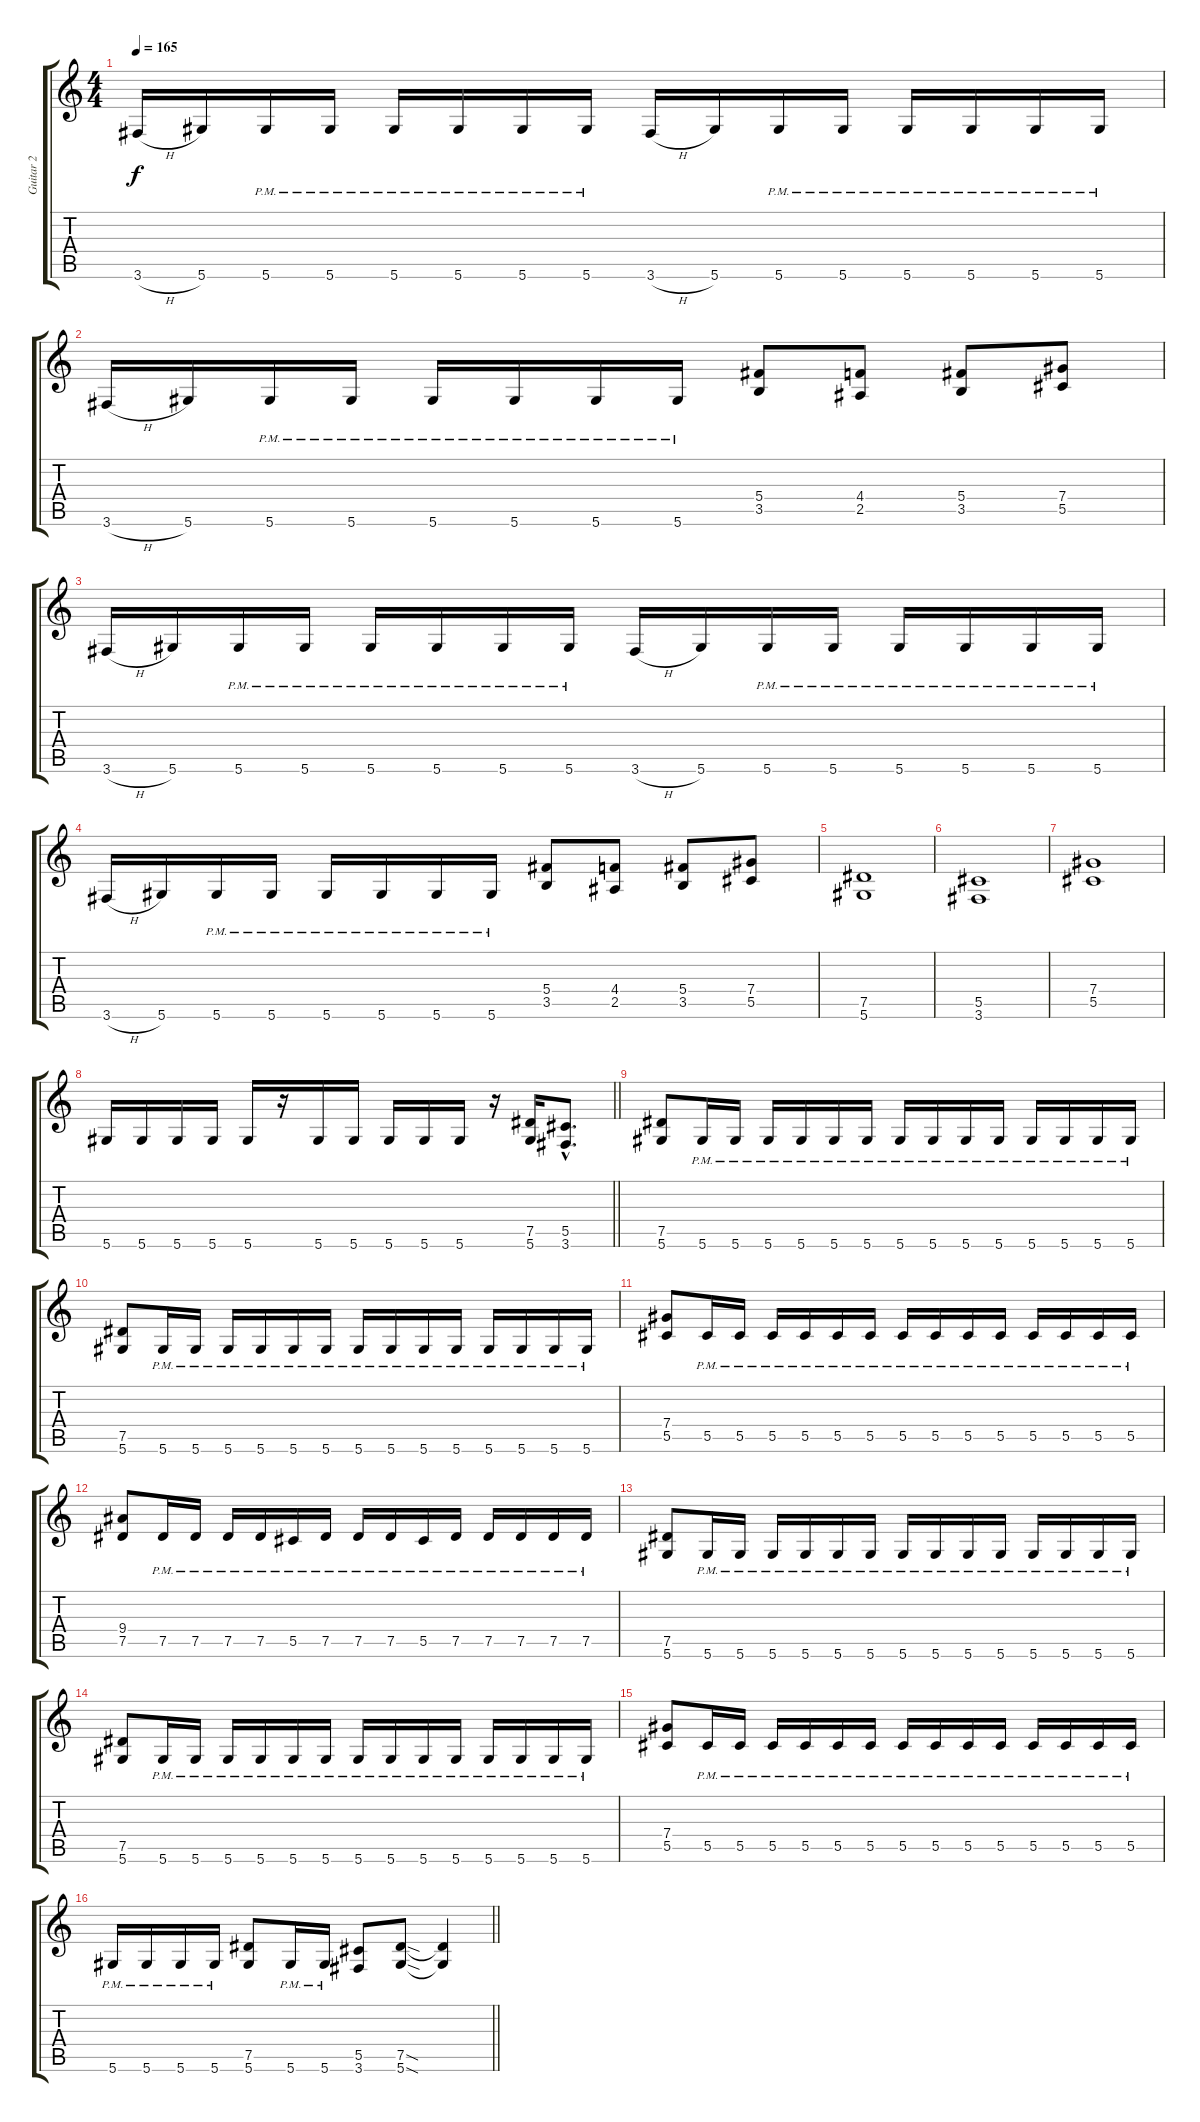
\track ("Guitar 2" "Guitar 2") {instrument distortionguitar}
\staff {score tabs}
\tuning (Eb4 Bb3 Gb3 Db3 Ab2 Eb2) {hide}
\ts (4 4)
\tempo 165
\clef g2
\ks c
3.6{h}.16{dy f instrument distortionguitar} 5.6.16 5.6{pm}.16 5.6{pm}.16 5.6{pm}.16 5.6{pm}.16 5.6{pm}.16 5.6{pm}.16 3.6{h}.16 5.6.16 5.6{pm}.16 5.6{pm}.16 5.6{pm}.16 5.6{pm}.16 5.6{pm}.16 5.6{pm}.16 |
3.6{h}.16 5.6.16 5.6{pm}.16 5.6{pm}.16 5.6{pm}.16 5.6{pm}.16 5.6{pm}.16 5.6{pm}.16 (5.4 3.5).8 (4.4 2.5).8 (5.4 3.5).8 (7.4 5.5).8 |
3.6{h}.16 5.6.16 5.6{pm}.16 5.6{pm}.16 5.6{pm}.16 5.6{pm}.16 5.6{pm}.16 5.6{pm}.16 3.6{h}.16 5.6.16 5.6{pm}.16 5.6{pm}.16 5.6{pm}.16 5.6{pm}.16 5.6{pm}.16 5.6{pm}.16 |
3.6{h}.16 5.6.16 5.6{pm}.16 5.6{pm}.16 5.6{pm}.16 5.6{pm}.16 5.6{pm}.16 5.6{pm}.16 (5.4 3.5).8 (4.4 2.5).8 (5.4 3.5).8 (7.4 5.5).8 |
(7.5 5.6).1 |
(5.5 3.6).1 |
(7.4 5.5).1 |
\barLineRight lightlight
5.6.16 5.6.16 5.6.16 5.6.16 5.6.16 r.16 5.6.16 5.6.16 5.6.16 5.6.16 5.6.16 r.16 (7.5 5.6).16 (5.5{hac} 3.6{hac}).8{d} |
(7.5 5.6).8 5.6{pm}.16 5.6{pm}.16 5.6{pm}.16 5.6{pm}.16 5.6{pm}.16 5.6{pm}.16 5.6{pm}.16 5.6{pm}.16 5.6{pm}.16 5.6{pm}.16 5.6{pm}.16 5.6{pm}.16 5.6{pm}.16 5.6{pm}.16 |
(7.5 5.6).8 5.6{pm}.16 5.6{pm}.16 5.6{pm}.16 5.6{pm}.16 5.6{pm}.16 5.6{pm}.16 5.6{pm}.16 5.6{pm}.16 5.6{pm}.16 5.6{pm}.16 5.6{pm}.16 5.6{pm}.16 5.6{pm}.16 5.6{pm}.16 |
(7.4 5.5).8 5.5{pm}.16 5.5{pm}.16 5.5{pm}.16 5.5{pm}.16 5.5{pm}.16 5.5{pm}.16 5.5{pm}.16 5.5{pm}.16 5.5{pm}.16 5.5{pm}.16 5.5{pm}.16 5.5{pm}.16 5.5{pm}.16 5.5{pm}.16 |
(9.4 7.5).8 7.5{pm}.16 7.5{pm}.16 7.5{pm}.16 7.5{pm}.16 5.5{pm}.16 7.5{pm}.16 7.5{pm}.16 7.5{pm}.16 5.5{pm}.16 7.5{pm}.16 7.5{pm}.16 7.5{pm}.16 7.5{pm}.16 7.5{pm}.16 |
(7.5 5.6).8 5.6{pm}.16 5.6{pm}.16 5.6{pm}.16 5.6{pm}.16 5.6{pm}.16 5.6{pm}.16 5.6{pm}.16 5.6{pm}.16 5.6{pm}.16 5.6{pm}.16 5.6{pm}.16 5.6{pm}.16 5.6{pm}.16 5.6{pm}.16 |
(7.5 5.6).8 5.6{pm}.16 5.6{pm}.16 5.6{pm}.16 5.6{pm}.16 5.6{pm}.16 5.6{pm}.16 5.6{pm}.16 5.6{pm}.16 5.6{pm}.16 5.6{pm}.16 5.6{pm}.16 5.6{pm}.16 5.6{pm}.16 5.6{pm}.16 |
(7.4 5.5).8 5.5{pm}.16 5.5{pm}.16 5.5{pm}.16 5.5{pm}.16 5.5{pm}.16 5.5{pm}.16 5.5{pm}.16 5.5{pm}.16 5.5{pm}.16 5.5{pm}.16 5.5{pm}.16 5.5{pm}.16 5.5{pm}.16 5.5{pm}.16 |
\barLineRight lightlight
5.6{pm}.16 5.6{pm}.16 5.6{pm}.16 5.6{pm}.16 (7.5 5.6).8 5.6{pm}.16 5.6{pm}.16 (5.5 3.6).8 (7.5{sod} 5.6{sod}).8 (7.5{t} 5.6{t}).4
